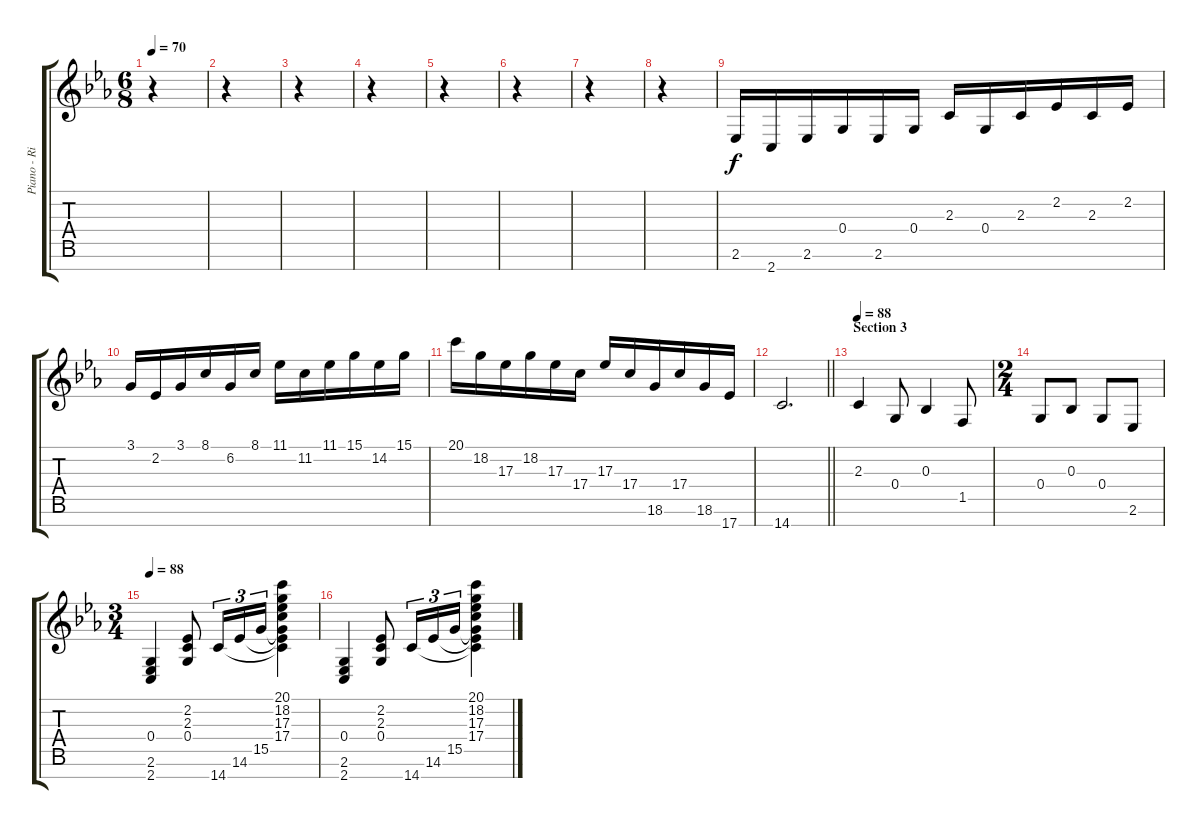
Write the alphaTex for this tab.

\track ("Piano - Right Hand" "Piano - Ri") {instrument brightacousticpiano}
\staff {score tabs}
\tuning (E4 Db4 Bb3 G3 E3 Db3 Bb2) {hide}
\ts (6 8)
\tempo 70
\clef g2
\ks cminor
r.4{dy f} |
r.4 |
r.4 |
r.4 |
r.4 |
r.4 |
r.4 |
r.4 |
2.6.16 2.7.16 2.6.16 0.4.16 2.6.16 0.4.16 2.3.16 0.4.16 2.3.16 2.2.16 2.3.16 2.2.16 |
3.1.16 2.2.16 3.1.16 8.1.16 6.2.16 8.1.16 11.1.16 11.2.16 11.1.16 15.1.16 14.2.16 15.1.16 |
20.1.16 18.2.16 17.3.16 18.2.16 17.3.16 17.4.16 17.3.16 17.4.16 18.6.16 17.4.16 18.6.16 17.7.16 |
\barLineRight lightlight
14.7.2{d} |
\section ("" "Section 3")
\tempo 88
2.3.4 0.4.8 0.3.4 1.5.8 |
\ts (2 4)
0.4.8 0.3.8 0.4.8 2.6.8 |
\ts (3 4)
\tempo 88
(0.4 2.6 2.7).4 (2.2 2.3 0.4).8 14.7.16{tu (3 2)} 14.6.16{tu (3 2)} 15.5.16{tu (3 2)} (20.1 18.2 17.3 17.4 15.5{t} 14.6{t} 14.7{t}).4 |
(0.4 2.6 2.7).4 (2.2 2.3 0.4).8 14.7.16{tu (3 2)} 14.6.16{tu (3 2)} 15.5.16{tu (3 2)} (20.1 18.2 17.3 17.4 15.5{t} 14.6{t} 14.7{t}).4
